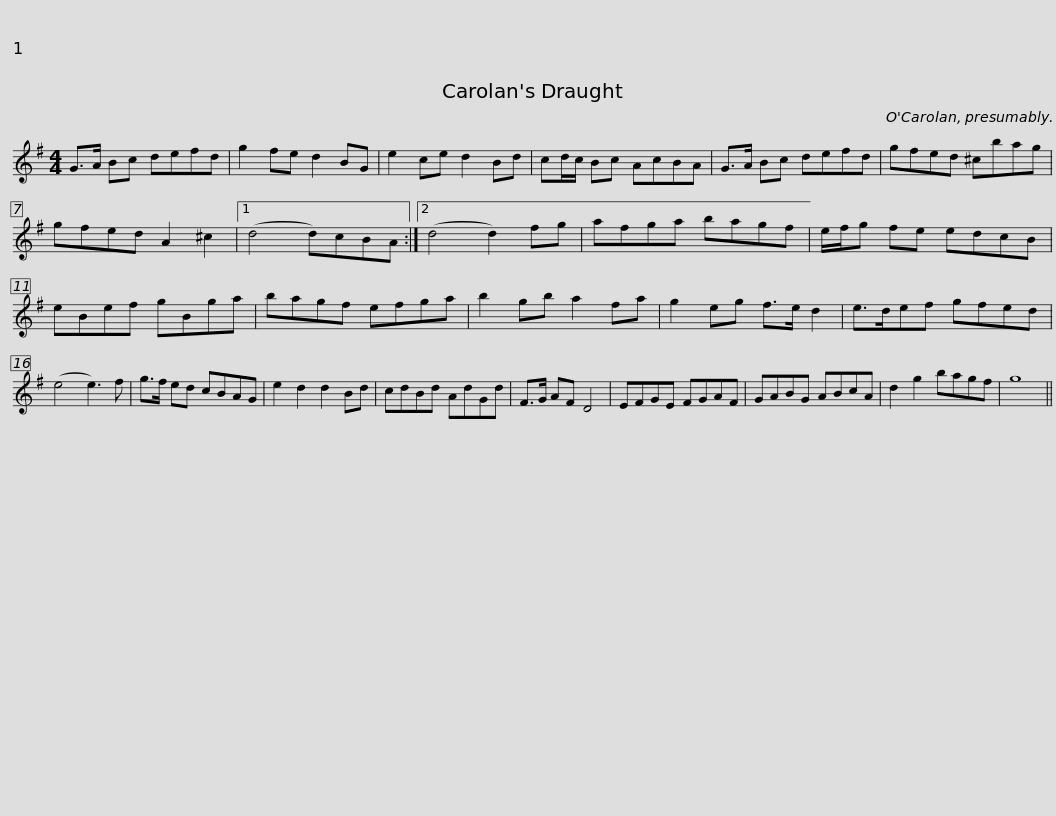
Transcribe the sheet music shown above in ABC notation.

X:1
L:1/8
M:4/4
I:linebreak $
K:G
V:1 treble
V:1
 G>A Bc defd | g2 fe d2 BG | e2 ce d2 Bd | cd/c/ Bc AcBA | G>A Bc defd |$ %5
 gfed ^cbag | gfed A2 ^c2 |1 (d4 d)cBA :|2 (d4 d2) fg | afga bagf | %10
 e/f/g fe edcB |$ eBef gBga | bagf efga | b2 gb a2 fa | g2 eg f>e d2 | %15
 e>def gfed | (e4 e3) f |$ g>f ed cBAG | e2 d2 d2 Bd | cdBd AdGd | %20
 F>G AF D4 | EFGE FGAF | GABG ABcA |$ d2 g2 bagf | g8 || %25
